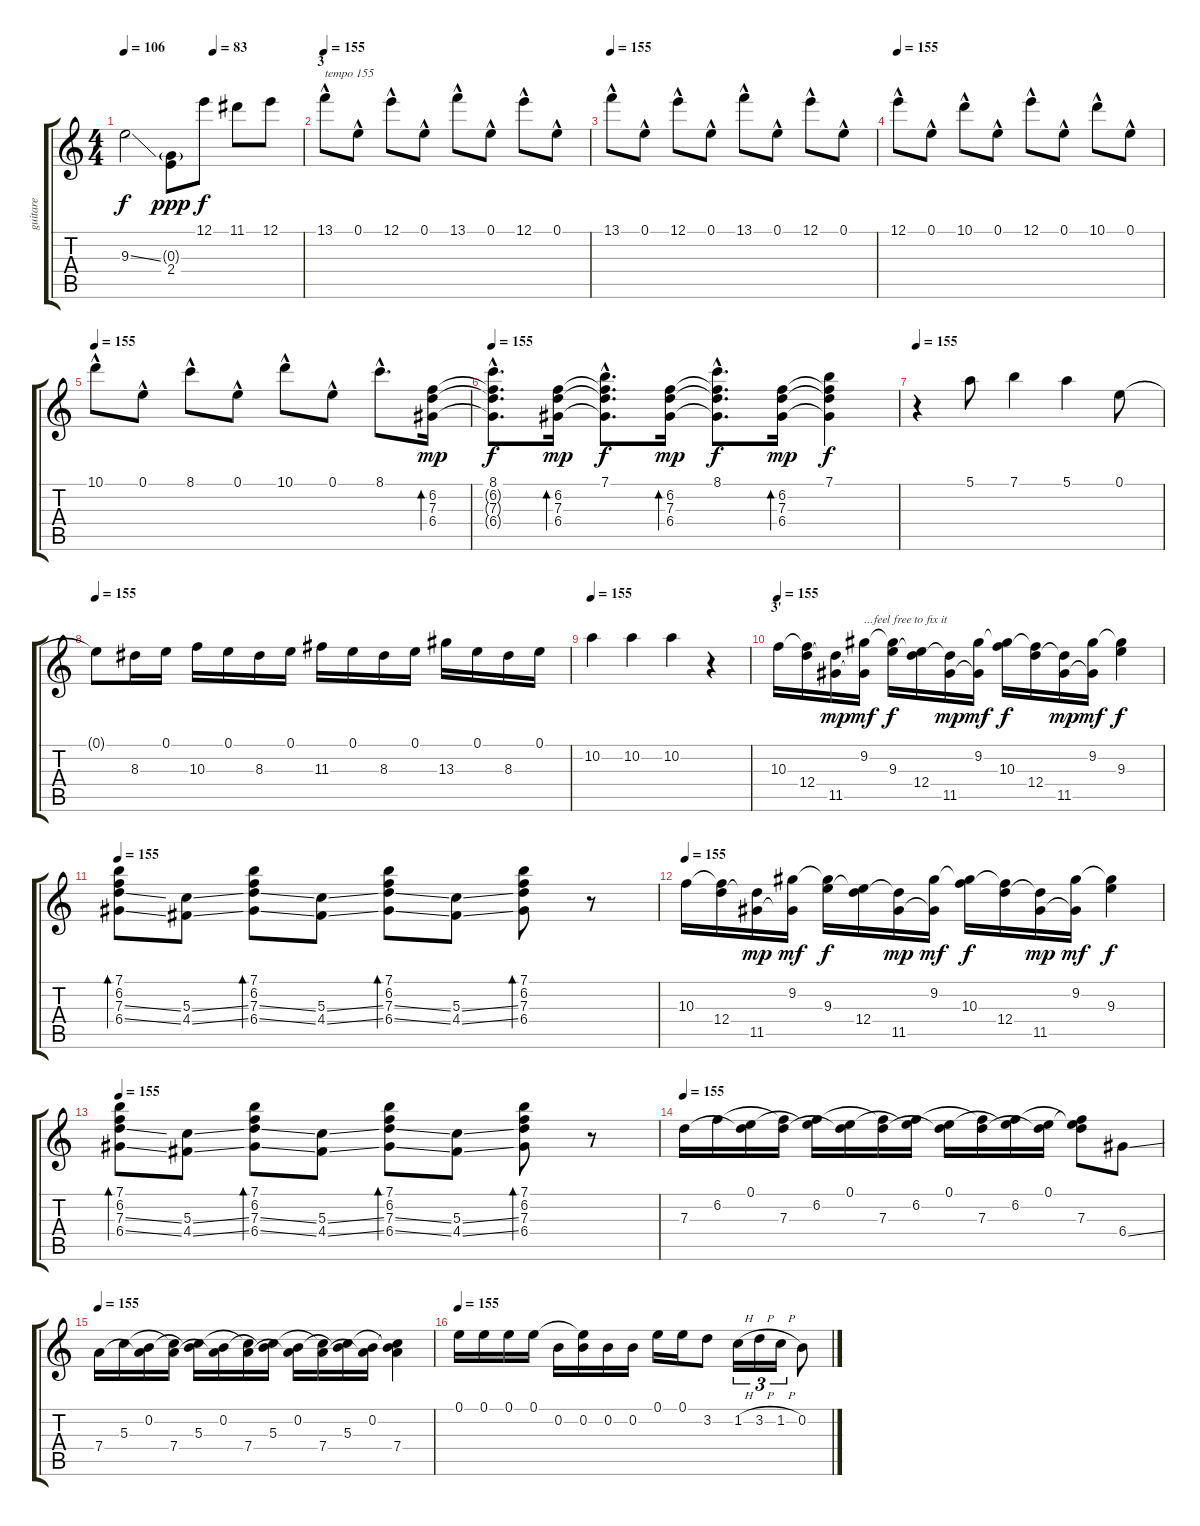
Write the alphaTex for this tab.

\track ("guitare" "guitare") {instrument electricguitarjazz}
\staff {score tabs}
\tuning (E4 B3 G3 D3 A2 E2) {hide}
\ts (4 4)
\tempo 106
\tempo (83 0.5)
\clef g2
\ks c
9.3{ss}.2{dy f} (0.3{g} 2.4).8{dy ppp} 12.1.8{dy f} 11.1.8 12.1.8 |
\section ("" "3")
\tempo 155
13.1{hac}.8{txt "tempo 155"} 0.1{hac}.8 12.1{hac}.8 0.1{hac}.8 13.1{hac}.8 0.1{hac}.8 12.1{hac}.8 0.1{hac}.8 |
\tempo 155
13.1{hac}.8 0.1{hac}.8 12.1{hac}.8 0.1{hac}.8 13.1{hac}.8 0.1{hac}.8 12.1{hac}.8 0.1{hac}.8 |
\tempo 155
12.1{hac}.8 0.1{hac}.8 10.1{hac}.8 0.1{hac}.8 12.1{hac}.8 0.1{hac}.8 10.1{hac}.8 0.1{hac}.8 |
\tempo 155
10.1{hac}.8 0.1{hac}.8 8.1{hac}.8 0.1{hac}.8 10.1{hac}.8 0.1{hac}.8 8.1{hac}.8{d} (6.2 7.3 6.4).16{bd 480 dy mp} |
\tempo 155
(8.1{hac} 6.2{hac t} 7.3{hac t} 6.4{hac t}).8{d dy f} (6.2 7.3 6.4).16{bd 480 dy mp} (7.1{hac} 6.2{hac t} 7.3{hac t} 6.4{hac t}).8{d dy f} (6.2 7.3 6.4).16{bd 480 dy mp} (8.1{hac} 6.2{hac t} 7.3{hac t} 6.4{hac t}).8{d dy f} (6.2 7.3 6.4).16{bd 480 dy mp} (7.1 6.2{t} 7.3{t} 6.4{t}).4{dy f} |
\tempo 155
r.4 5.1.8 7.1.4 5.1.4 0.1.8 |
\tempo 155
0.1{t}.8 8.3.16 0.1.16 10.3.16 0.1.16 8.3.16 0.1.16 11.3.16 0.1.16 8.3.16 0.1.16 13.3.16 0.1.16 8.3.16 0.1.16 |
\tempo 155
10.2.4 10.2.4 10.2.4 r.4 |
\section ("" "3'")
\tempo 155
10.3.16 (10.3{t} 12.4).16 (12.4{t} 11.5).16{dy mp} (9.2 11.5{t}).16{txt "...feel free to fix it " dy mf} (9.2{t} 9.3).16{dy f} (9.3{t} 12.4).16 (12.4{t} 11.5).16{dy mp} (9.2 11.5{t}).16{dy mf} (9.2{t} 10.3).16{dy f} (10.3{t} 12.4).16 (12.4{t} 11.5).16{dy mp} (9.2 11.5{t}).16{dy mf} (9.2{t} 9.3).4{dy f} |
\tempo 155
(7.1 6.2 7.3{ss} 6.4{ss}).8{bd 120} (5.3{ss} 4.4{ss}).8 (7.1 6.2 7.3{ss} 6.4{ss}).8{bd 120} (5.3{ss} 4.4{ss}).8 (7.1 6.2 7.3{ss} 6.4{ss}).8{bd 120} (5.3{ss} 4.4{ss}).8 (7.1 6.2 7.3 6.4).8{bd 120} r.8 |
\tempo 155
10.3.16 (10.3{t} 12.4).16 (12.4{t} 11.5).16{dy mp} (9.2 11.5{t}).16{dy mf} (9.2{t} 9.3).16{dy f} (9.3{t} 12.4).16 (12.4{t} 11.5).16{dy mp} (9.2 11.5{t}).16{dy mf} (9.2{t} 10.3).16{dy f} (10.3{t} 12.4).16 (12.4{t} 11.5).16{dy mp} (9.2 11.5{t}).16{dy mf} (9.2{t} 9.3).4{dy f} |
\tempo 155
(7.1 6.2 7.3{ss} 6.4{ss}).8{bd 120} (5.3{ss} 4.4{ss}).8 (7.1 6.2 7.3{ss} 6.4{ss}).8{bd 120} (5.3{ss} 4.4{ss}).8 (7.1 6.2 7.3{ss} 6.4{ss}).8{bd 120} (5.3{ss} 4.4{ss}).8 (7.1 6.2 7.3 6.4).8{bd 120} r.8 |
\tempo 155
7.3.16 6.2.16 (0.1 7.3{t}).16 (6.2{t} 7.3).16 (0.1{t} 6.2).16 (0.1 7.3{t}).16 (6.2{t} 7.3).16 (0.1{t} 6.2).16 (0.1 7.3{t}).16 (6.2{t} 7.3).16 (0.1{t} 6.2).16 (0.1 7.3{t}).16 (0.1{t} 6.2{t} 7.3).8 6.4{ss}.8 |
\tempo 155
7.4.16 5.3.16 (0.2 7.4{t}).16 (5.3{t} 7.4).16 (0.2{t} 5.3).16 (0.2 7.4{t}).16 (5.3{t} 7.4).16 (0.2{t} 5.3).16 (0.2 7.4{t}).16 (5.3{t} 7.4).16 (0.2{t} 5.3).16 (0.2 7.4{t}).16 (0.2{t} 5.3{t} 7.4).4 |
\tempo 155
0.1.16 0.1.16 0.1.16 0.1.16 0.2.16 (0.1{t} 0.2).16 0.2.16 0.2.16 0.1.16 0.1.16 3.2.8 1.2{h}.16{tu (3 2)} 3.2{h}.16{tu (3 2)} 1.2{h}.16{tu (3 2)} 0.2.8
